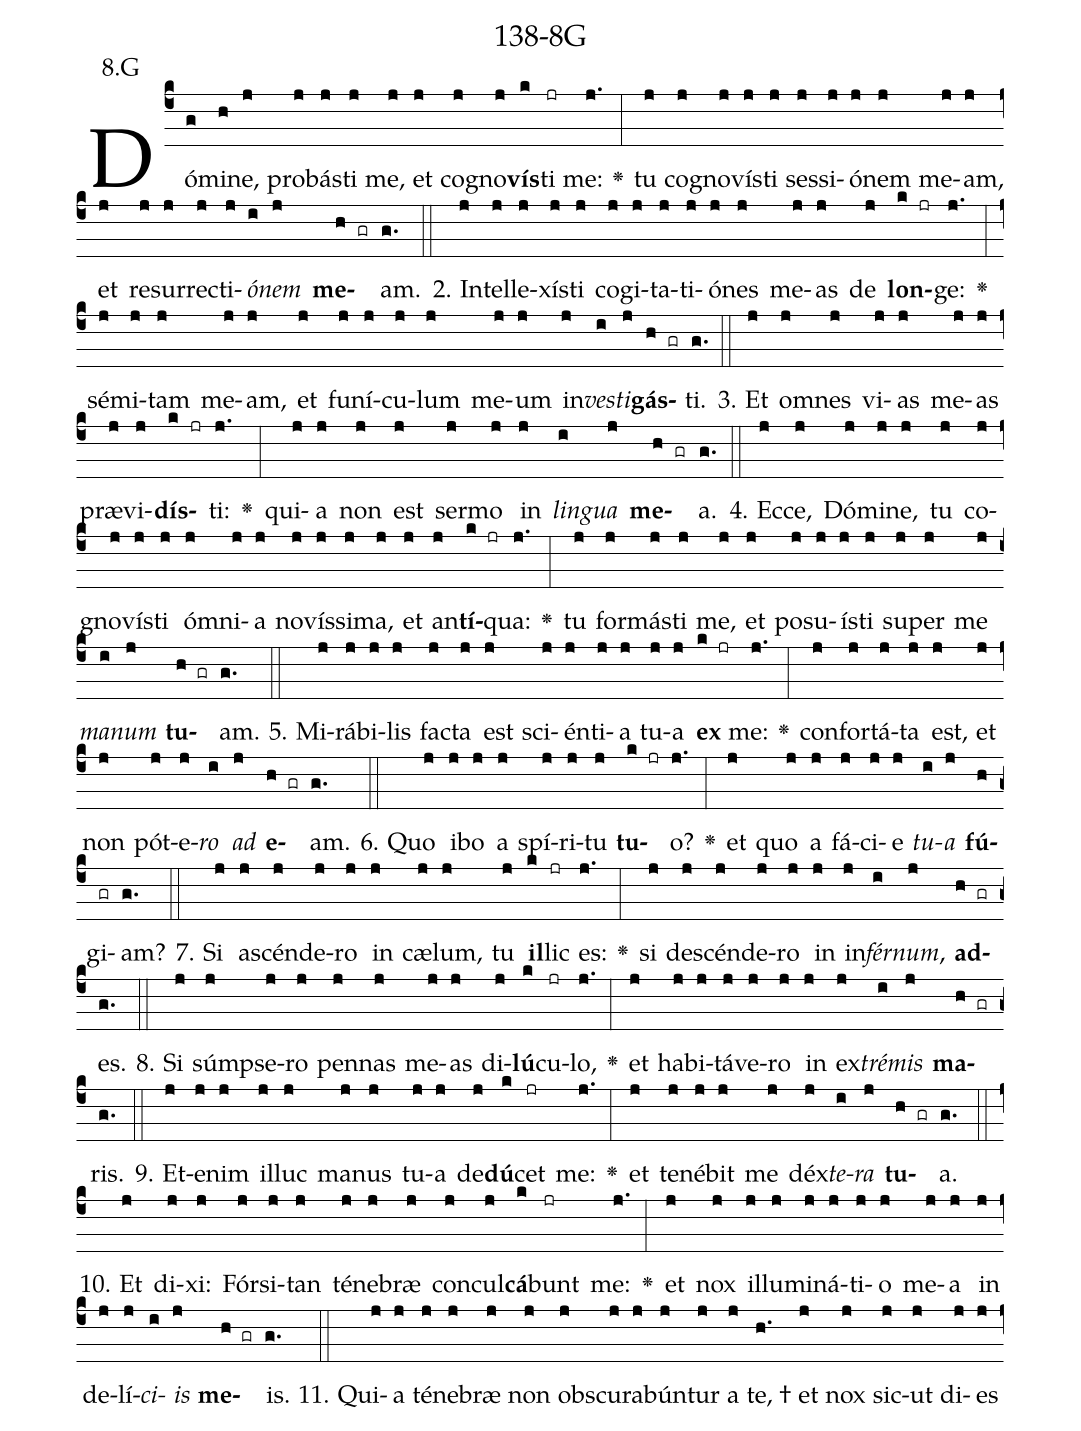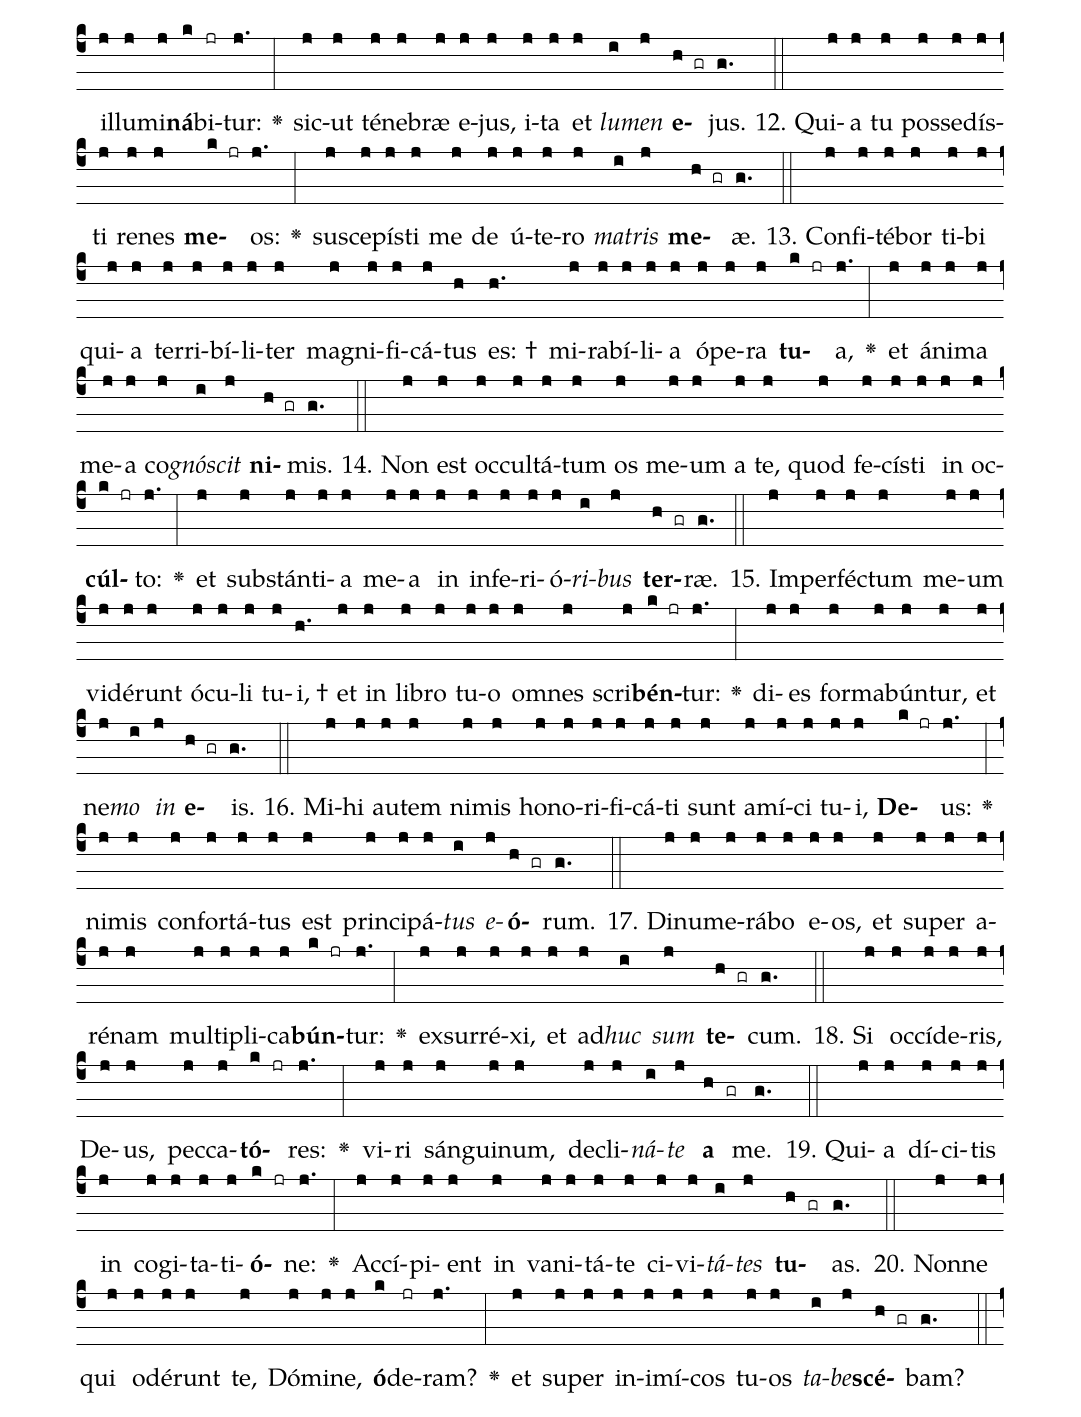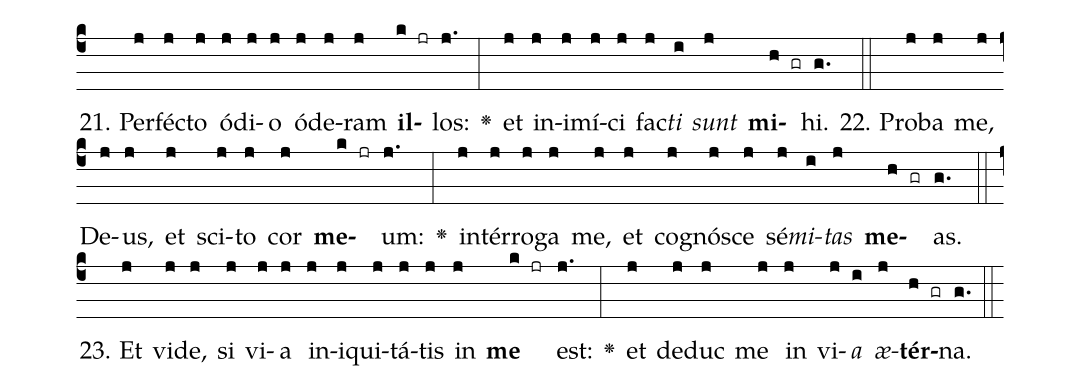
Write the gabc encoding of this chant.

name: 138-8G;
annotation: 8.G;
%%
(c4)Dó(g)mi(h)ne,(j) pro(j)bás(j)ti(j) me,(j) et(j) co(j)gno(j)<b>vís</b>(k)ti(jr) me:(j.) <v>\greheightstar</v>(:) tu(j) co(j)gno(j)vís(j)ti(j) ses(j)si(j)ó(j)nem(j) me(j)am,(j) et(j) re(j)sur(j)rec(j)ti(j)<i>ó</i>(i)<i>nem</i>(j) <b>me</b>(h gr)am.(g.) (::)
2. In(j)tel(j)le(j)xís(j)ti(j) co(j)gi(j)ta(j)ti(j)ó(j)nes(j) me(j)as(j) de(j) <b>lon</b>(k jr)ge:(j.) <v>\greheightstar</v>(:) sé(j)mi(j)tam(j) me(j)am,(j) et(j) fu(j)ní(j)cu(j)lum(j) me(j)um(j) in(j)<i>ves</i>(i)<i>ti</i>(j)<b>gás</b>(h gr)ti.(g.) (::)
3. Et(j) om(j)nes(j) vi(j)as(j) me(j)as(j) præ(j)vi(j)<b>dís</b>(k jr)ti:(j.) <v>\greheightstar</v>(:) qui(j)a(j) non(j) est(j) ser(j)mo(j) in(j) <i>lin</i>(i)<i>gua</i>(j) <b>me</b>(h gr)a.(g.) (::)
4. Ec(j)ce,(j) Dó(j)mi(j)ne,(j) tu(j) co(j)gno(j)vís(j)ti(j) óm(j)ni(j)a(j) no(j)vís(j)si(j)ma,(j) et(j) an(j)<b>tí</b>(k jr)qua:(j.) <v>\greheightstar</v>(:) tu(j) for(j)más(j)ti(j) me,(j) et(j) po(j)su(j)ís(j)ti(j) su(j)per(j) me(j) <i>ma</i>(i)<i>num</i>(j) <b>tu</b>(h gr)am.(g.) (::)
5. Mi(j)rá(j)bi(j)lis(j) fac(j)ta(j) est(j) sci(j)én(j)ti(j)a(j) tu(j)a(j) <b>ex</b>(k jr) me:(j.) <v>\greheightstar</v>(:) con(j)for(j)tá(j)ta(j) est,(j) et(j) non(j) pót(j)e(j)<i>ro</i>(i) <i>ad</i>(j) <b>e</b>(h gr)am.(g.) (::)
6. Quo(j) i(j)bo(j) a(j) spí(j)ri(j)tu(j) <b>tu</b>(k jr)o?(j.) <v>\greheightstar</v>(:) et(j) quo(j) a(j) fá(j)ci(j)e(j) <i>tu</i>(i)<i>a</i>(j) <b>fú</b>(h)gi(gr)am?(g.) (::)
7. Si(j) a(j)scén(j)de(j)ro(j) in(j) cæ(j)lum,(j) tu(j) <b>il</b>(k)lic(jr) es:(j.) <v>\greheightstar</v>(:) si(j) de(j)scén(j)de(j)ro(j) in(j) in(j)<i>fér</i>(i)<i>num</i>,(j) <b>ad</b>(h gr)es.(g.) (::)
8. Si(j) súmp(j)se(j)ro(j) pen(j)nas(j) me(j)as(j) di(j)<b>lú</b>(k)cu(jr)lo,(j.) <v>\greheightstar</v>(:) et(j) ha(j)bi(j)tá(j)ve(j)ro(j) in(j) ex(j)<i>tré</i>(i)<i>mis</i>(j) <b>ma</b>(h gr)ris.(g.) (::)
9. Et(j)e(j)nim(j) il(j)luc(j) ma(j)nus(j) tu(j)a(j) de(j)<b>dú</b>(k)cet(jr) me:(j.) <v>\greheightstar</v>(:) et(j) te(j)né(j)bit(j) me(j) déx(j)<i>te</i>(i)<i>ra</i>(j) <b>tu</b>(h gr)a.(g.) (::)
10. Et(j) di(j)xi:(j) Fór(j)si(j)tan(j) té(j)ne(j)bræ(j) con(j)cul(j)<b>cá</b>(k)bunt(jr) me:(j.) <v>\greheightstar</v>(:) et(j) nox(j) il(j)lu(j)mi(j)ná(j)ti(j)o(j) me(j)a(j) in(j) de(j)lí(j)<i>ci</i>(i)<i>is</i>(j) <b>me</b>(h gr)is.(g.) (::)
11. Qui(j)a(j) té(j)ne(j)bræ(j) non(j) obs(j)cu(j)ra(j)bún(j)tur(j) a(j) te, †(h.) et(j) nox(j) sic(j)ut(j) di(j)es(j) il(j)lu(j)mi(j)<b>ná</b>(k)bi(jr)tur:(j.) <v>\greheightstar</v>(:) sic(j)ut(j) té(j)ne(j)bræ(j) e(j)jus,(j) i(j)ta(j) et(j) <i>lu</i>(i)<i>men</i>(j) <b>e</b>(h gr)jus.(g.) (::)
12. Qui(j)a(j) tu(j) pos(j)se(j)dís(j)ti(j) re(j)nes(j) <b>me</b>(k jr)os:(j.) <v>\greheightstar</v>(:) su(j)sce(j)pís(j)ti(j) me(j) de(j) ú(j)te(j)ro(j) <i>ma</i>(i)<i>tris</i>(j) <b>me</b>(h gr)æ.(g.) (::)
13. Con(j)fi(j)té(j)bor(j) ti(j)bi(j) qui(j)a(j) ter(j)ri(j)bí(j)li(j)ter(j) ma(j)gni(j)fi(j)cá(j)tus(h) es: †(h.) mi(j)ra(j)bí(j)li(j)a(j) ó(j)pe(j)ra(j) <b>tu</b>(k jr)a,(j.) <v>\greheightstar</v>(:) et(j) á(j)ni(j)ma(j) me(j)a(j) co(j)<i>gnó</i>(i)<i>scit</i>(j) <b>ni</b>(h gr)mis.(g.) (::)
14. Non(j) est(j) oc(j)cul(j)tá(j)tum(j) os(j) me(j)um(j) a(j) te,(j) quod(j) fe(j)cís(j)ti(j) in(j) oc(j)<b>cúl</b>(k jr)to:(j.) <v>\greheightstar</v>(:) et(j) sub(j)stán(j)ti(j)a(j) me(j)a(j) in(j) in(j)fe(j)ri(j)ó(j)<i>ri</i>(i)<i>bus</i>(j) <b>ter</b>(h gr)ræ.(g.) (::)
15. Im(j)per(j)féc(j)tum(j) me(j)um(j) vi(j)dé(j)runt(j) ó(j)cu(j)li(j) tu(j)i, †(h.) et(j) in(j) li(j)bro(j) tu(j)o(j) om(j)nes(j) scri(j)<b>bén</b>(k jr)tur:(j.) <v>\greheightstar</v>(:) di(j)es(j) for(j)ma(j)bún(j)tur,(j) et(j) ne(j)<i>mo</i>(i) <i>in</i>(j) <b>e</b>(h gr)is.(g.) (::)
16. Mi(j)hi(j) au(j)tem(j) ni(j)mis(j) ho(j)no(j)ri(j)fi(j)cá(j)ti(j) sunt(j) a(j)mí(j)ci(j) tu(j)i,(j) <b>De</b>(k jr)us:(j.) <v>\greheightstar</v>(:) ni(j)mis(j) con(j)for(j)tá(j)tus(j) est(j) prin(j)ci(j)pá(j)<i>tus</i>(i) <i>e</i>(j)<b>ó</b>(h gr)rum.(g.) (::)
17. Di(j)nu(j)me(j)rá(j)bo(j) e(j)os,(j) et(j) su(j)per(j) a(j)ré(j)nam(j) mul(j)ti(j)pli(j)ca(j)<b>bún</b>(k jr)tur:(j.) <v>\greheightstar</v>(:) ex(j)sur(j)ré(j)xi,(j) et(j) ad(j)<i>huc</i>(i) <i>sum</i>(j) <b>te</b>(h gr)cum.(g.) (::)
18. Si(j) oc(j)cí(j)de(j)ris,(j) De(j)us,(j) pec(j)ca(j)<b>tó</b>(k jr)res:(j.) <v>\greheightstar</v>(:) vi(j)ri(j) sán(j)gui(j)num,(j) de(j)cli(j)<i>ná</i>(i)<i>te</i>(j) <b>a</b>(h gr) me.(g.) (::)
19. Qui(j)a(j) dí(j)ci(j)tis(j) in(j) co(j)gi(j)ta(j)ti(j)<b>ó</b>(k jr)ne:(j.) <v>\greheightstar</v>(:) Ac(j)cí(j)pi(j)ent(j) in(j) va(j)ni(j)tá(j)te(j) ci(j)vi(j)<i>tá</i>(i)<i>tes</i>(j) <b>tu</b>(h gr)as.(g.) (::)
20. Non(j)ne(j) qui(j) o(j)dé(j)runt(j) te,(j) Dó(j)mi(j)ne,(j) <b>ó</b>(k)de(jr)ram?(j.) <v>\greheightstar</v>(:) et(j) su(j)per(j) in(j)i(j)mí(j)cos(j) tu(j)os(j) <i>ta</i>(i)<i>be</i>(j)<b>scé</b>(h gr)bam?(g.) (::)
21. Per(j)féc(j)to(j) ó(j)di(j)o(j) ó(j)de(j)ram(j) <b>il</b>(k jr)los:(j.) <v>\greheightstar</v>(:) et(j) in(j)i(j)mí(j)ci(j) fac(j)<i>ti</i>(i) <i>sunt</i>(j) <b>mi</b>(h gr)hi.(g.) (::)
22. Pro(j)ba(j) me,(j) De(j)us,(j) et(j) sci(j)to(j) cor(j) <b>me</b>(k jr)um:(j.) <v>\greheightstar</v>(:) in(j)tér(j)ro(j)ga(j) me,(j) et(j) co(j)gnó(j)sce(j) sé(j)<i>mi</i>(i)<i>tas</i>(j) <b>me</b>(h gr)as.(g.) (::)
23. Et(j) vi(j)de,(j) si(j) vi(j)a(j) in(j)i(j)qui(j)tá(j)tis(j) in(j) <b>me</b>(k jr) est:(j.) <v>\greheightstar</v>(:) et(j) de(j)duc(j) me(j) in(j) vi(j)<i>a</i>(i) <i>æ</i>(j)<b>tér</b>(h gr)na.(g.) (::)
